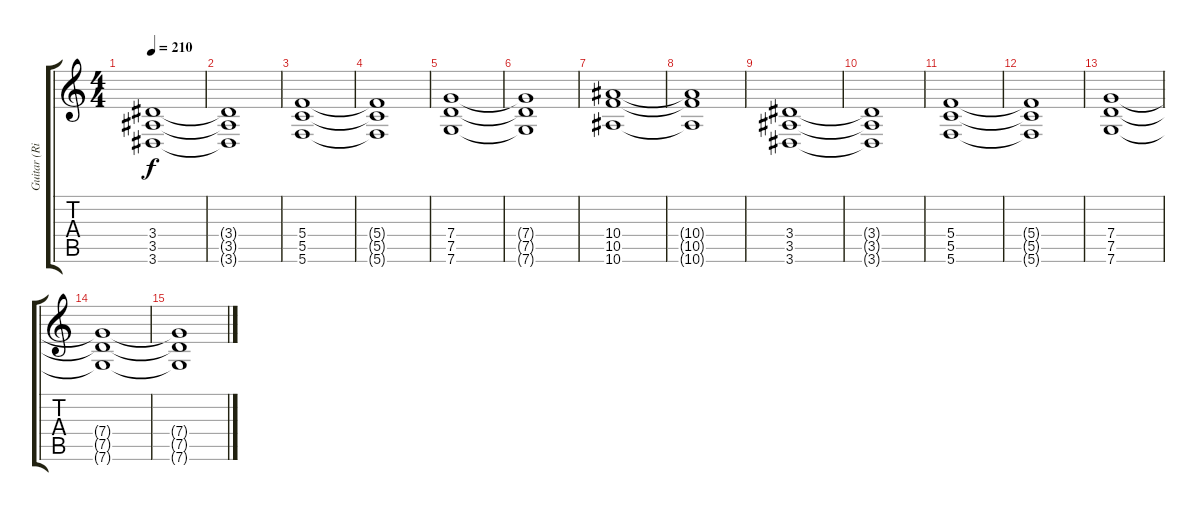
\track ("Guitar (Right)" "Guitar (Ri") {instrument distortionguitar}
\staff {score tabs}
\tuning (D4 A3 F3 C3 G2 C2) {hide}
\ts (4 4)
\tempo 210
\clef g2
\ks c
(3.4 3.5 3.6).1{dy f} |
(3.4{t} 3.5{t} 3.6{t}).1 |
(5.4 5.5 5.6).1 |
(5.4{t} 5.5{t} 5.6{t}).1 |
(7.4 7.5 7.6).1 |
(7.4{t} 7.5{t} 7.6{t}).1 |
(10.4 10.5 10.6).1 |
(10.4{t} 10.5{t} 10.6{t}).1 |
(3.4 3.5 3.6).1 |
(3.4{t} 3.5{t} 3.6{t}).1 |
(5.4 5.5 5.6).1 |
(5.4{t} 5.5{t} 5.6{t}).1 |
(7.4 7.5 7.6).1 |
(7.4{t} 7.5{t} 7.6{t}).1 |
(7.4{t} 7.5{t} 7.6{t}).1
